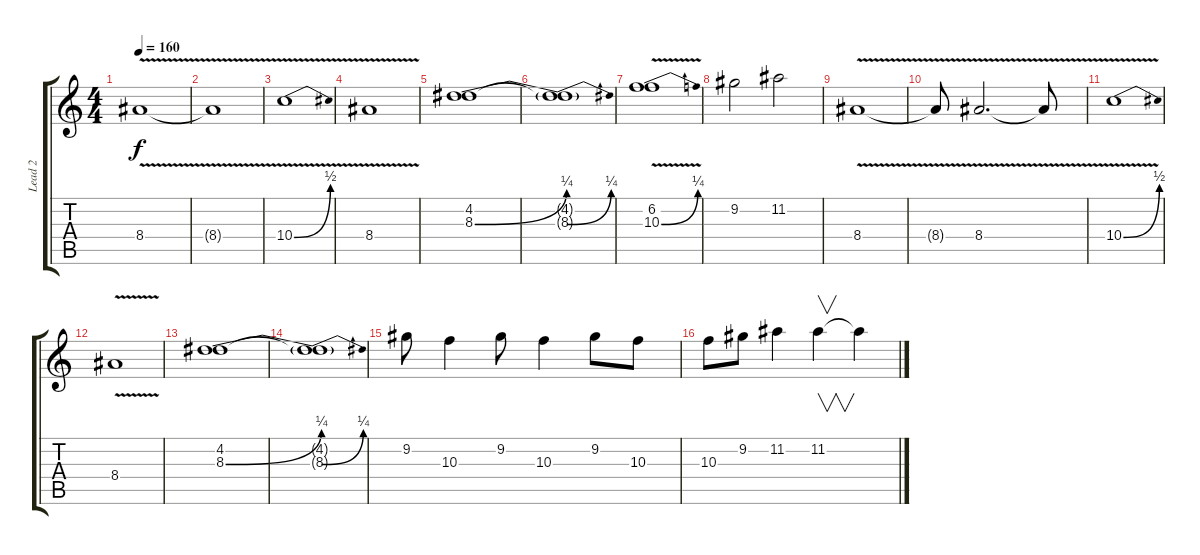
\track ("Lead 2" "Lead 2") {instrument overdrivenguitar}
\staff {score tabs}
\tuning (E4 B3 G3 D3 A2 E2) {hide}
\ts (4 4)
\tempo 160
\clef g2
\ks c
8.4{v}.1{dy f} |
8.4{t}.1 |
10.4{be (bend 0 0 60 2) v}.1 |
8.4{v}.1 |
(4.2 8.3{be (bend 0 0 60 1)}).1 |
(4.2{t} 8.3{be (bend 0 0 60 1) t}).1 |
(6.2 10.3{be (bend 0 0 60 1) v}).1 |
9.2.2 11.2.2 |
8.4{v}.1 |
8.4{t}.8 8.4{v}.2{d} 8.4{t}.8 |
10.4{be (bend 0 0 60 2) v}.1 |
8.4{v}.1 |
(4.2 8.3{be (bend 0 0 60 1)}).1 |
(4.2{t} 8.3{be (bend 0 0 60 1) t}).1 |
9.2.8 10.3.4 9.2.8 10.3.4 9.2.8 10.3.8 |
10.3.8 9.2.8 11.2.4 11.2.4{v} 11.2{t}.4
